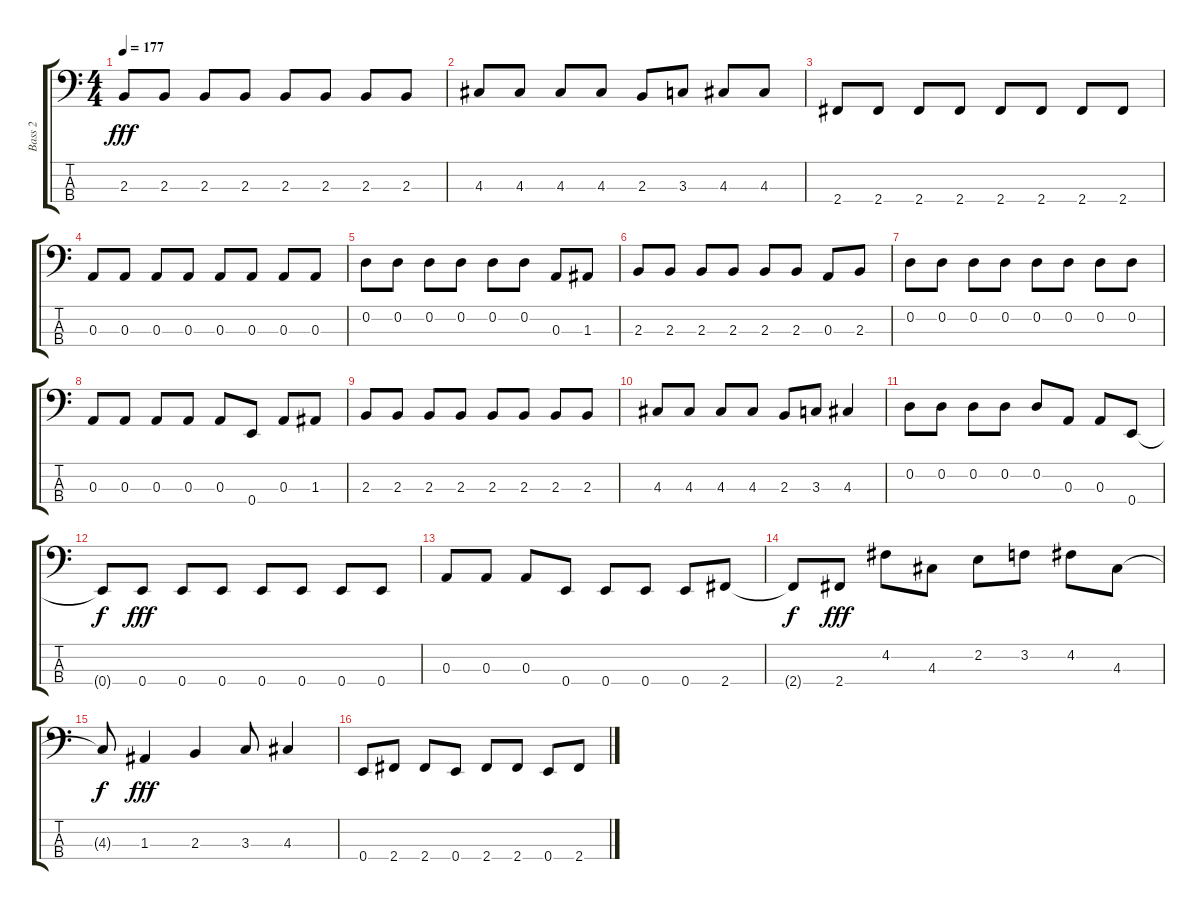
\track ("Bass 2" "Bass 2") {instrument electricbasspick}
\staff {score tabs}
\tuning (G2 D2 A1 E1) {hide}
\ts (4 4)
\tempo 177
\clef f4
\ks c
2.3.8{dy fff} 2.3.8 2.3.8 2.3.8 2.3.8 2.3.8 2.3.8 2.3.8 |
4.3.8 4.3.8 4.3.8 4.3.8 2.3.8 3.3.8 4.3.8 4.3.8 |
2.4.8 2.4.8 2.4.8 2.4.8 2.4.8 2.4.8 2.4.8 2.4.8 |
0.3.8 0.3.8 0.3.8 0.3.8 0.3.8 0.3.8 0.3.8 0.3.8 |
0.2.8 0.2.8 0.2.8 0.2.8 0.2.8 0.2.8 0.3.8 1.3.8 |
2.3.8 2.3.8 2.3.8 2.3.8 2.3.8 2.3.8 0.3.8 2.3.8 |
0.2.8 0.2.8 0.2.8 0.2.8 0.2.8 0.2.8 0.2.8 0.2.8 |
0.3.8 0.3.8 0.3.8 0.3.8 0.3.8 0.4.8 0.3.8 1.3.8 |
2.3.8 2.3.8 2.3.8 2.3.8 2.3.8 2.3.8 2.3.8 2.3.8 |
4.3.8 4.3.8 4.3.8 4.3.8 2.3.8 3.3.8 4.3.4 |
0.2.8 0.2.8 0.2.8 0.2.8 0.2.8 0.3.8 0.3.8 0.4.8 |
0.4{t}.8{dy f} 0.4.8{dy fff} 0.4.8 0.4.8 0.4.8 0.4.8 0.4.8 0.4.8 |
0.3.8 0.3.8 0.3.8 0.4.8 0.4.8 0.4.8 0.4.8 2.4.8 |
2.4{t}.8{dy f} 2.4.8{dy fff} 4.2.8 4.3.8 2.2.8 3.2.8 4.2.8 4.3.8 |
4.3{t}.8{dy f} 1.3.4{dy fff} 2.3.4 3.3.8 4.3.4 |
0.4.8 2.4.8 2.4.8 0.4.8 2.4.8 2.4.8 0.4.8 2.4.8
